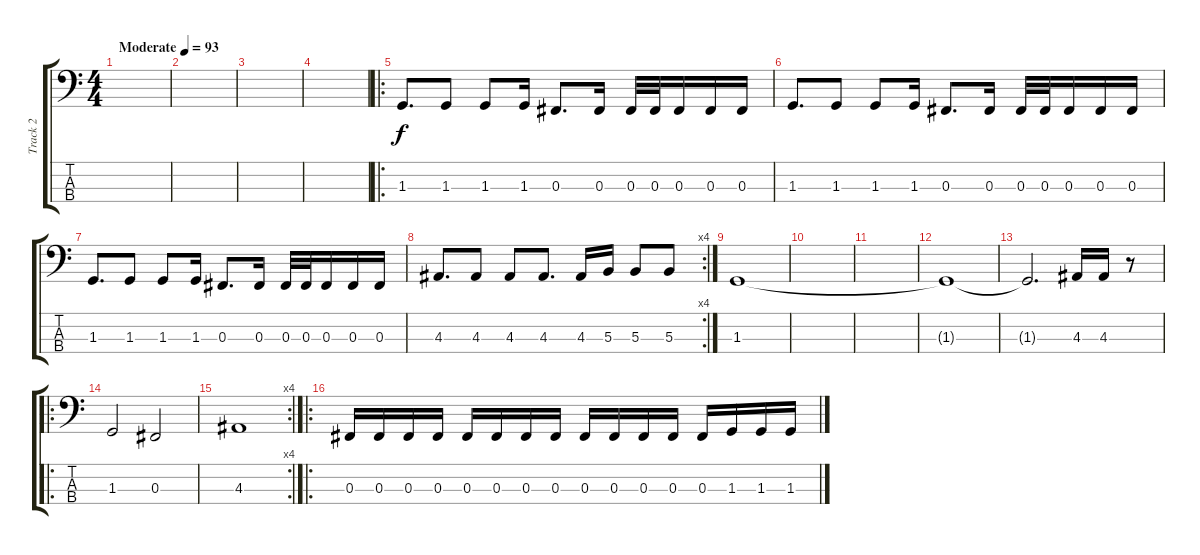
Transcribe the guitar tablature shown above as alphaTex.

\track ("Track 2" "Track 2") {instrument electricbasspick}
\staff {score tabs}
\tuning (E2 B1 Gb1 B0) {hide}
\ts (4 4)
\tempo (93 "Moderate")
\clef f4
\ks c
|
|
|
|
\ro
1.3.8{d} 1.3.8 1.3.8 1.3.16 0.3.8{d} 0.3.16 0.3.32 0.3.32 0.3.16 0.3.16 0.3.16 |
1.3.8{d} 1.3.8 1.3.8 1.3.16 0.3.8{d} 0.3.16 0.3.32 0.3.32 0.3.16 0.3.16 0.3.16 |
1.3.8{d} 1.3.8 1.3.8 1.3.16 0.3.8{d} 0.3.16 0.3.32 0.3.32 0.3.16 0.3.16 0.3.16 |
\rc 4
4.3.8{d} 4.3.8 4.3.8 4.3.8{d} 4.3.16 5.3.16 5.3.8 5.3.8 |
1.3.1 |
|
|
1.3{t}.1 |
1.3{t}.2{d} 4.3.16 4.3.16 r.8 |
\ro
1.3.2 0.3.2 |
\rc 4
4.3.1 |
\ro
0.3.16 0.3.16 0.3.16 0.3.16 0.3.16 0.3.16 0.3.16 0.3.16 0.3.16 0.3.16 0.3.16 0.3.16 0.3.16 1.3.16 1.3.16 1.3.16
